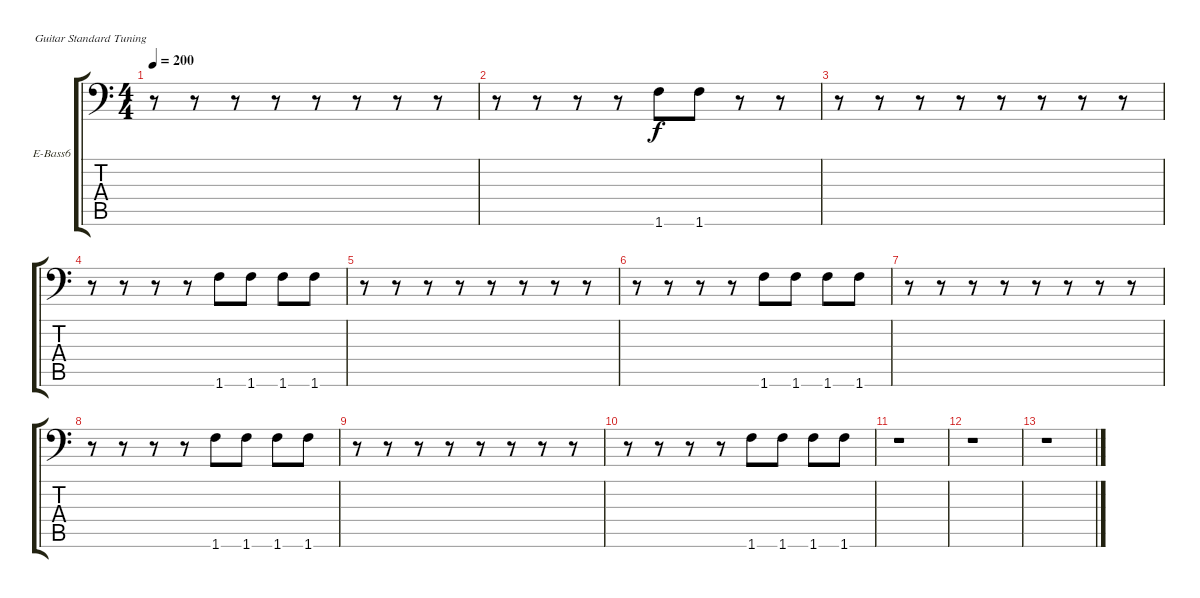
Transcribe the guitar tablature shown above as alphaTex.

\bracketExtendMode groupsimilarinstruments
\firstSystemTrackNameOrientation horizontal
\otherSystemsTrackNameOrientation horizontal
\track ("Бас" "E-Bass6") {instrument electricbasspick}
\staff {score tabs}
\tuning (E4 B3 G3 D3 A2 E2)
\ts (4 4)
\tempo 200
\clef f4
\ks c
r.8{dy f} r.8 r.8 r.8 r.8 r.8 r.8 r.8 |
r.8 r.8 r.8 r.8 1.6.8 1.6.8 r.8 r.8 |
r.8 r.8 r.8 r.8 r.8 r.8 r.8 r.8 |
r.8 r.8 r.8 r.8 1.6.8 1.6.8 1.6.8 1.6.8 |
r.8 r.8 r.8 r.8 r.8 r.8 r.8 r.8 |
r.8 r.8 r.8 r.8 1.6.8 1.6.8 1.6.8 1.6.8 |
r.8 r.8 r.8 r.8 r.8 r.8 r.8 r.8 |
r.8 r.8 r.8 r.8 1.6.8 1.6.8 1.6.8 1.6.8 |
r.8 r.8 r.8 r.8 r.8 r.8 r.8 r.8 |
r.8 r.8 r.8 r.8 1.6.8 1.6.8 1.6.8 1.6.8 |
r.1 |
r.1 |
r.1
